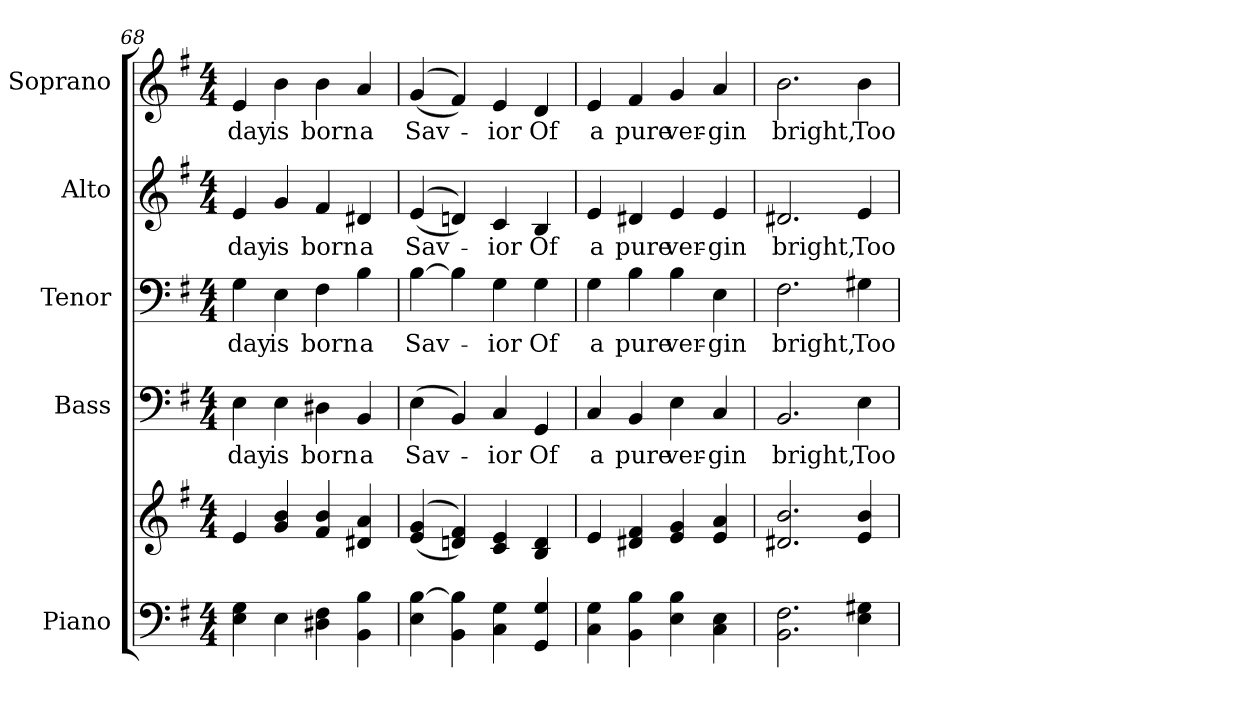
**kern	**kern	**kern	**text	**kern	**text	**kern	**text	**kern	**text
*part5	*part5	*part4	*part4	*part3	*part3	*part2	*part2	*part1	*part1
*staff6	*staff5	*staff4	*staff4	*staff3	*staff3	*staff2	*staff2	*staff1	*staff1
*I"Piano	*	*I"Bass	*	*I"Tenor	*	*I"Alto	*	*I"Soprano	*
*I'Pno.	*	*I'B.	*	*I'T.	*	*I'A.	*	*I'S.	*
*clefF4	*clefG2	*clefF4	*	*clefF4	*	*clefG2	*	*clefG2	*
*k[f#]	*k[f#]	*k[f#]	*	*k[f#]	*	*k[f#]	*	*k[f#]	*
*G:	*G:	*G:	*	*G:	*	*G:	*	*G:	*
*M4/4	*M4/4	*M4/4	*	*M4/4	*	*M4/4	*	*M4/4	*
=68	=68	=68	=68	=68	=68	=68	=68	=68	=68
!	!	!	!LO:LY:b:color=#000000	!	!	!	!	!	!
!	!	!	!	!	!LO:LY:b:color=#000000	!	!	!	!
!	!	!	!	!	!	!	!LO:LY:b:color=#000000	!	!
!	!	!	!	!	!	!	!	!	!LO:LY:b:color=#000000
4Ei\ 4Gi	4ei/	4Ei\	day	4Gi\	day	4ei/	day	4ei/	day
!	!	!	!LO:LY:b:color=#000000	!	!	!	!	!	!
!	!	!	!	!	!LO:LY:b:color=#000000	!	!	!	!
!	!	!	!	!	!	!	!LO:LY:b:color=#000000	!	!
!	!	!	!	!	!	!	!	!	!LO:LY:b:color=#000000
4Ei\	4gi/ 4bi	4Ei\	is	4Ei\	is	4gi/	is	4bi\	is
!	!	!	!LO:LY:b:color=#000000	!	!	!	!	!	!
!	!	!	!	!	!LO:LY:b:color=#000000	!	!	!	!
!	!	!	!	!	!	!	!LO:LY:b:color=#000000	!	!
!	!	!	!	!	!	!	!	!	!LO:LY:b:color=#000000
4D#Xi\ 4F#i	4f#i/ 4bi	4D#Xi\	born	4F#i\	born	4f#i/	born	4bi\	born
!	!	!	!LO:LY:b:color=#000000	!	!	!	!	!	!
!	!	!	!	!	!LO:LY:b:color=#000000	!	!	!	!
!	!	!	!	!	!	!	!LO:LY:b:color=#000000	!	!
!	!	!	!	!	!	!	!	!	!LO:LY:b:color=#000000
4BBi\ 4Bi	4d#Xi/ 4ai	4BBi/	a	4Bi\	a	4d#Xi/	a	4ai/	a
!!LO:PB:g=z
=69	=69	=69	=69	=69	=69	=69	=69	=69	=69
!	!	!	!LO:LY:b:color=#000000	!	!	!	!	!	!
!	!	!	!	!	!LO:LY:b:color=#000000	!	!	!	!
!	!	!	!	!	!	!	!LO:LY:b:color=#000000	!	!
!	!	!	!	!	!	!	!	!	!LO:LY:b:color=#000000
4Ei\ [>4Bi	((4ei/ 4gi	(4Ei\	Sav-	[>4Bi\	Sav-	((4ei/	Sav-	((4gi/	Sav-
4BBi\ 4Bi]	4dni/ 4f#i))	4BBi/)	.	4Bi\]	.	4dni/))	.	4f#i/))	.
!	!	!	!LO:LY:b:color=#000000	!	!	!	!	!	!
!	!	!	!	!	!LO:LY:b:color=#000000	!	!	!	!
!	!	!	!	!	!	!	!LO:LY:b:color=#000000	!	!
!	!	!	!	!	!	!	!	!	!LO:LY:b:color=#000000
4Ci\ 4Gi	4ci/ 4ei	4Ci/	-ior	4Gi\	-ior	4ci/	-ior	4ei/	-ior
!	!	!	!LO:LY:b:color=#000000	!	!	!	!	!	!
!	!	!	!	!	!LO:LY:b:color=#000000	!	!	!	!
!	!	!	!	!	!	!	!LO:LY:b:color=#000000	!	!
!	!	!	!	!	!	!	!	!	!LO:LY:b:color=#000000
4GGi/ 4Gi	4Bi/ 4di	4GGi/	Of	4Gi\	Of	4Bi/	Of	4di/	Of
=70	=70	=70	=70	=70	=70	=70	=70	=70	=70
!	!	!	!LO:LY:b:color=#000000	!	!	!	!	!	!
!	!	!	!	!	!LO:LY:b:color=#000000	!	!	!	!
!	!	!	!	!	!	!	!LO:LY:b:color=#000000	!	!
!	!	!	!	!	!	!	!	!	!LO:LY:b:color=#000000
4Ci\ 4Gi	4ei/	4Ci/	a	4Gi\	a	4ei/	a	4ei/	a
!	!	!	!LO:LY:b:color=#000000	!	!	!	!	!	!
!	!	!	!	!	!LO:LY:b:color=#000000	!	!	!	!
!	!	!	!	!	!	!	!LO:LY:b:color=#000000	!	!
!	!	!	!	!	!	!	!	!	!LO:LY:b:color=#000000
4BBi\ 4Bi	4d#Xi/ 4f#i	4BBi/	pure	4Bi\	pure	4d#Xi/	pure	4f#i/	pure
!	!	!	!LO:LY:b:color=#000000	!	!	!	!	!	!
!	!	!	!	!	!LO:LY:b:color=#000000	!	!	!	!
!	!	!	!	!	!	!	!LO:LY:b:color=#000000	!	!
!	!	!	!	!	!	!	!	!	!LO:LY:b:color=#000000
4Ei\ 4Bi	4ei/ 4gi	4Ei\	ver-	4Bi\	ver-	4ei/	ver-	4gi/	ver-
!	!	!	!LO:LY:b:color=#000000	!	!	!	!	!	!
!	!	!	!	!	!LO:LY:b:color=#000000	!	!	!	!
!	!	!	!	!	!	!	!LO:LY:b:color=#000000	!	!
!	!	!	!	!	!	!	!	!	!LO:LY:b:color=#000000
4Ci\ 4Ei	4ei/ 4ai	4Ci/	-gin	4Ei\	-gin	4ei/	-gin	4ai/	-gin
!!LO:PB:g=z
=71	=71	=71	=71	=71	=71	=71	=71	=71	=71
!	!	!	!LO:LY:b:color=#000000	!	!	!	!	!	!
!	!	!	!	!	!LO:LY:b:color=#000000	!	!	!	!
!	!	!	!	!	!	!	!LO:LY:b:color=#000000	!	!
!	!	!	!	!	!	!	!	!	!LO:LY:b:color=#000000
2.BBi\ 2.F#i	2.d#Xi/ 2.bi	2.BBi/	bright,	2.F#i\	bright,	2.d#Xi/	bright,	2.bi\	bright,
!	!	!	!LO:LY:b:color=#000000	!	!	!	!	!	!
!	!	!	!	!	!LO:LY:b:color=#000000	!	!	!	!
!	!	!	!	!	!	!	!LO:LY:b:color=#000000	!	!
!	!	!	!	!	!	!	!	!	!LO:LY:b:color=#000000
4Ei\ 4G#Xi	4ei/ 4bi	4Ei\	Too	4G#Xi\	Too	4ei/	Too	4bi\	Too
=	=	=	=	=	=	=	=	=	=
*-	*-	*-	*-	*-	*-	*-	*-	*-	*-
